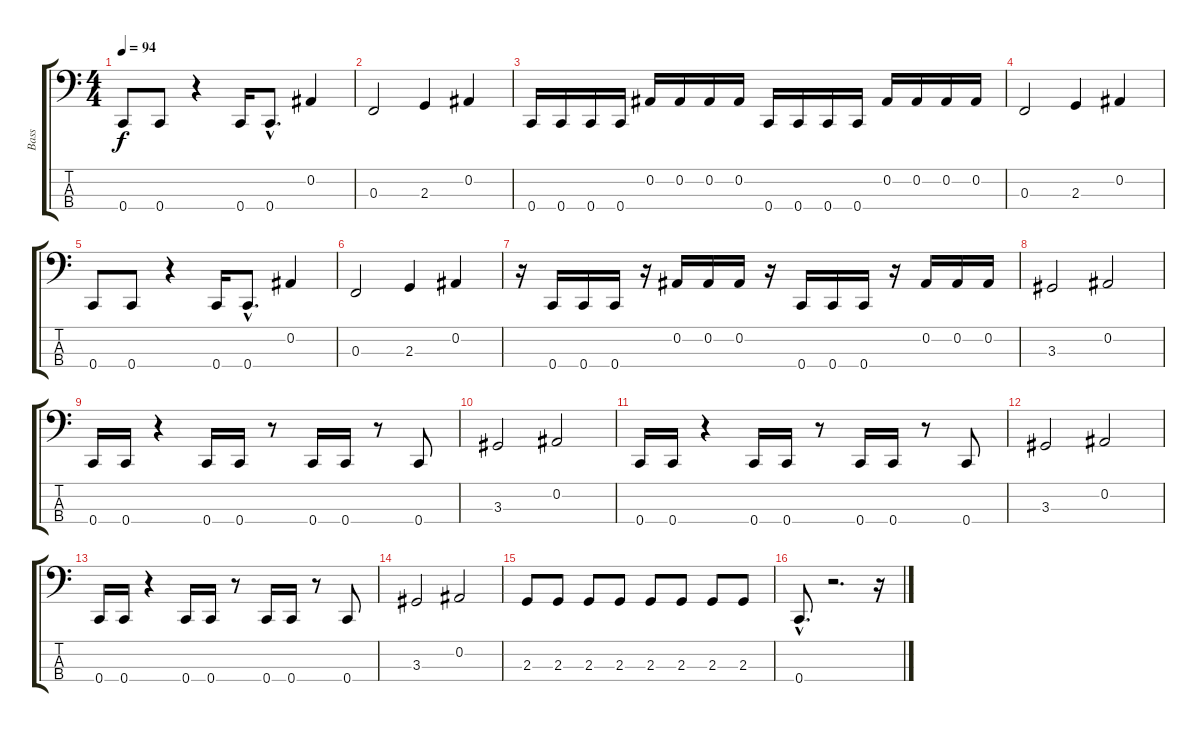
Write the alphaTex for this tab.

\track ("Bass" "Bass") {instrument electricbasspick}
\staff {score tabs}
\tuning (Eb2 Bb1 F1 C1) {hide}
\ts (4 4)
\tempo 94
\clef f4
\ks c
0.4.8{dy f} 0.4.8 r.4 0.4.16 0.4{hac}.8{d} 0.2.4 |
0.3.2 2.3.4 0.2.4 |
0.4.16 0.4.16 0.4.16 0.4.16 0.2.16 0.2.16 0.2.16 0.2.16 0.4.16 0.4.16 0.4.16 0.4.16 0.2.16 0.2.16 0.2.16 0.2.16 |
0.3.2 2.3.4 0.2.4 |
0.4.8 0.4.8 r.4 0.4.16 0.4{hac}.8{d} 0.2.4 |
0.3.2 2.3.4 0.2.4 |
r.16 0.4.16 0.4.16 0.4.16 r.16 0.2.16 0.2.16 0.2.16 r.16 0.4.16 0.4.16 0.4.16 r.16 0.2.16 0.2.16 0.2.16 |
3.3.2 0.2.2 |
0.4.16 0.4.16 r.4 0.4.16 0.4.16 r.8 0.4.16 0.4.16 r.8 0.4.8 |
3.3.2 0.2.2 |
0.4.16 0.4.16 r.4 0.4.16 0.4.16 r.8 0.4.16 0.4.16 r.8 0.4.8 |
3.3.2 0.2.2 |
0.4.16 0.4.16 r.4 0.4.16 0.4.16 r.8 0.4.16 0.4.16 r.8 0.4.8 |
3.3.2 0.2.2 |
2.3.8 2.3.8 2.3.8 2.3.8 2.3.8 2.3.8 2.3.8 2.3.8 |
0.4{hac}.8{d} r.2{d} r.16
